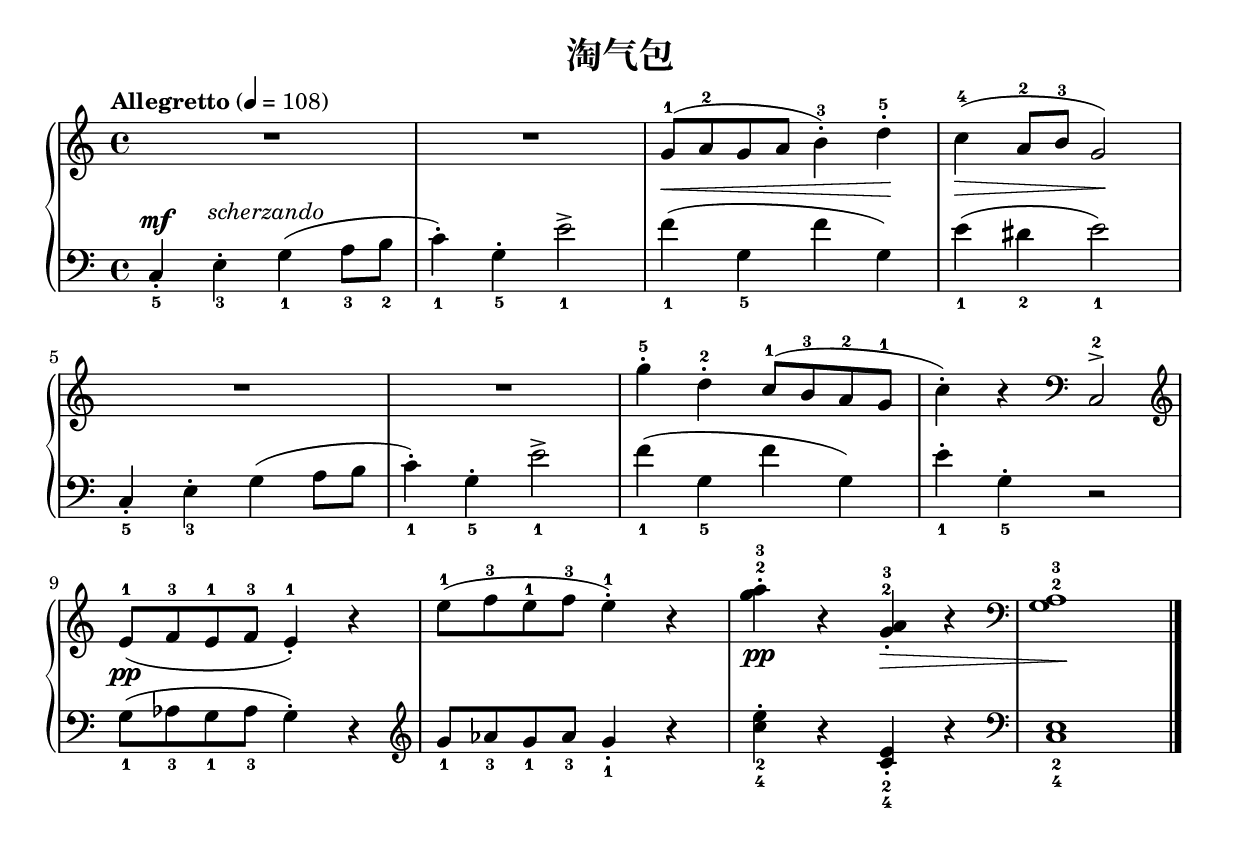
\version "2.18.2"
% 《约翰•汤普森 现代钢琴教程 2》 P23

songName = "淘气包"
% \include "../../../lib/paper-footer.ily"

\header {
  title = \songName
}

keyTime = {
  \key c \major
  \time 4/4
  % \numericTimeSignature
}

upper = \relative c'' {
  \clef treble
  \keyTime
  \tempo "Allegretto" 4=108
  \override Hairpin.to-barline = ##f
  
  R1 |
  R1 |
  g8-1\<(a-2 g a b4-.-3) d-.-5\! |
  c4-4\>( a8-2 b-3 g2)\! |\break
  
  R1 |
  R1 |
  g'4-.-5 d-.-2 c8-1( b-3 a-2 g-1 |
  c4-.) r \clef bass c,,2^>-2 |\break
  
  \clef treble e'8-1\pp( f-3 e-1 f-3 e4-.-1) r |
  e'8-1( f-3 e-1 f-3 e4-.-1) r |
  <g a>4-.-2-3\pp r <g, a>-.-2-3\> r |
  \clef bass <g, a>1-2-3\! |\bar "|."
}

lower = \relative c {
  \clef bass
  \keyTime
  \override Hairpin.to-barline = ##f
  \dynamicUp
  
  c4-._5\mf^\markup { \halign #-2 \italic "scherzando" } e-._3 g_1( a8_3 b_2 |
  c4-._1) g-._5 e'2->_1 |
  f4_1( g,_5 f' g,) |
  e'4_1( dis_2 e2_1) |\break
  
  c,4_._5 e-._3 g( a8 b |
  c4-._1) g-._5 e'2->_1 |
  f4_1( g,_5 f' g,) |
  e'4-._1 g,-._5 r2 |\break
  
  g8_1( aes_3 g_1 aes_3 g4-.) r |
  \clef treble g'8_1 aes_3 g_1 aes_3 g4_._1 r |
  <c e>4-._2_4 r <c, e>_._2_4 r |
  \clef bass <c, e>1_2_4 |\bar "|."
}

\score {
  \new PianoStaff <<
    \new Staff = "upper" \upper
    \new Staff = "lower" \lower
  >>
  \layout {
    indent = 0\cm
  }
  \midi { }
}
